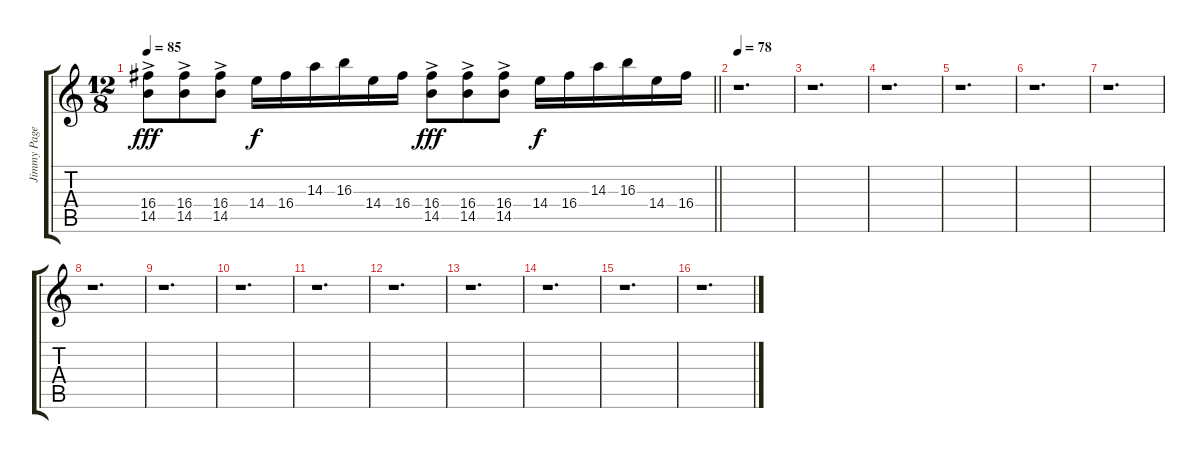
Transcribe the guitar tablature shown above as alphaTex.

\track ("Jimmy Page - Guitar" "Jimmy Page") {instrument overdrivenguitar}
\staff {score tabs}
\tuning (E4 B3 G3 D3 A2 E2) {hide}
\ts (12 8)
\tempo 85
\clef g2
\barLineRight lightlight
\ks c
(16.4{ac} 14.5{ac}).8{dy fff} (16.4{ac} 14.5{ac}).8 (16.4{ac} 14.5{ac}).8 14.4.16{dy f} 16.4.16 14.3.16 16.3.16 14.4.16 16.4.16 (16.4{ac} 14.5{ac}).8{dy fff} (16.4{ac} 14.5{ac}).8 (16.4{ac} 14.5{ac}).8 14.4.16{dy f} 16.4.16 14.3.16 16.3.16 14.4.16 16.4.16 |
\tempo 78
r.1{d} |
r.1{d} |
r.1{d} |
r.1{d} |
r.1{d} |
r.1{d} |
r.1{d} |
r.1{d} |
r.1{d} |
r.1{d} |
r.1{d} |
r.1{d} |
r.1{d} |
r.1{d} |
r.1{d}
